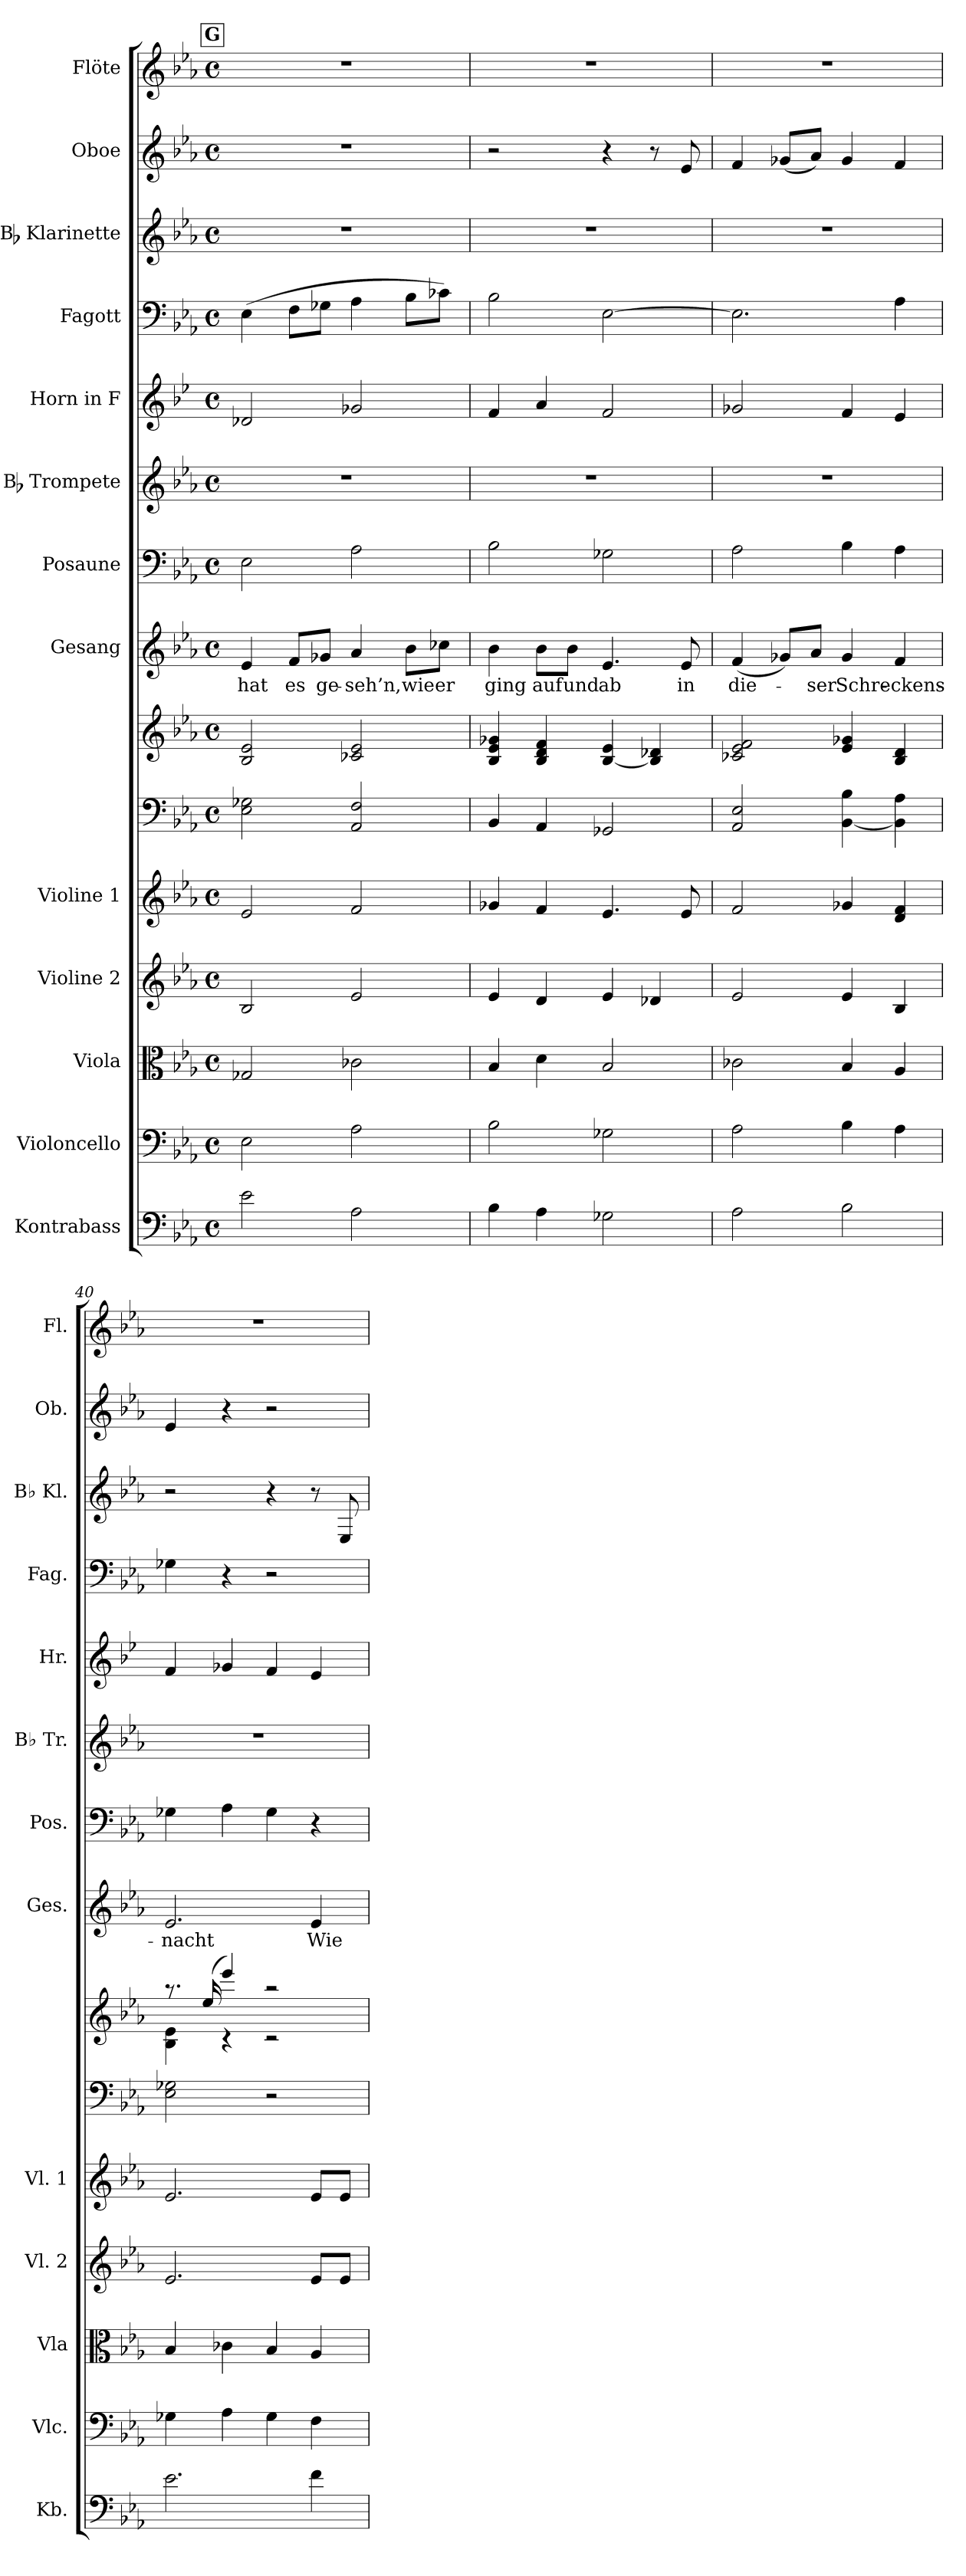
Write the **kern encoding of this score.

**kern	**kern	**kern	**kern	**kern	**kern	**kern	**kern	**text	**kern	**kern	**kern	**kern	**kern	**kern	**kern
*part14	*part13	*part12	*part11	*part10	*part9	*part9	*part8	*part8	*part7	*part6	*part5	*part4	*part3	*part2	*part1
*staff15	*staff14	*staff13	*staff12	*staff11	*staff10	*staff9	*staff8	*staff8	*staff7	*staff6	*staff5	*staff4	*staff3	*staff2	*staff1
*I"Kontrabass	*I"Violoncello	*I"Viola	*I"Violine 2	*I"Violine 1	*	*	*I"Gesang	*	*I"Posaune	*I"Bb Trompete	*I"Horn in F	*I"Fagott	*I"Bb Klarinette	*I"Oboe	*I"Flöte
*I'Kb.	*I'Vlc.	*I'Vla	*I'Vl. 2	*I'Vl. 1	*	*	*I'Ges.	*	*I'Pos.	*I'Bb Tr.	*I'Hr.	*I'Fag.	*I'Bb Kl.	*I'Ob.	*I'Fl.
!!LO:PB:g=z
*clefF4	*clefF4	*clefC3	*clefG2	*clefG2	*clefF4	*clefG2	*clefG2	*	*clefF4	*clefG2	*clefG2	*clefF4	*clefG2	*clefG2	*clefG2
*	*	*	*	*	*	*	*	*	*	*ITrd8c14	*ITrd4c7	*	*ITrd8c14	*	*
*k[b-e-a-]	*k[b-e-a-]	*k[b-e-a-]	*k[b-e-a-]	*k[b-e-a-]	*k[b-e-a-]	*k[b-e-a-]	*k[b-e-a-]	*	*k[b-e-a-]	*k[b-e-a-]	*k[b-e-a-]	*k[b-e-a-]	*k[b-e-a-]	*k[b-e-a-]	*k[b-e-a-]
*E-:	*E-:	*E-:	*E-:	*E-:	*E-:	*E-:	*E-:	*	*E-:	*E-:	*E-:	*E-:	*E-:	*E-:	*E-:
*M4/4	*M4/4	*M4/4	*M4/4	*M4/4	*M4/4	*M4/4	*M4/4	*	*M4/4	*M4/4	*M4/4	*M4/4	*M4/4	*M4/4	*M4/4
*met(c)	*met(c)	*met(c)	*met(c)	*met(c)	*met(c)	*met(c)	*met(c)	*	*met(c)	*met(c)	*met(c)	*met(c)	*met(c)	*met(c)	*met(c)
!!LO:REH:place=s1:a:B:fs=9.8:t=G
=37	=37	=37	=37	=37	=37	=37	=37	=37	=37	=37	=37	=37	=37	=37	=37
!	!	!	!	!	!	!	!	!LO:LY:b	!	!	!	!	!	!	!
2e-\	2E-\	2G-X/	2B-/	2e-/	2E-\ 2G-X\	2B-/ 2e-/	4e-/	hat	2E-\	1r	2G-X/	(>4E-\	1r	1r	1r
!	!	!	!	!	!	!	!	!LO:LY:b	!	!	!	!	!	!	!
.	.	.	.	.	.	.	8f/L	es	.	.	.	8F\L	.	.	.
!	!	!	!	!	!	!	!	!LO:LY:b	!	!	!	!	!	!	!
.	.	.	.	.	.	.	8g-X/J	ge-	.	.	.	8G-X\J	.	.	.
!	!	!	!	!	!	!	!	!LO:LY:b	!	!	!	!	!	!	!
2A-\	2A-\	2c-X\	2e-/	2f/	2AA-/ 2F/	2c-X/ 2e-/	4a-/	-seh’n,	2A-\	.	2c-X/	4A-\	.	.	.
!	!	!	!	!	!	!	!	!LO:LY:b	!	!	!	!	!	!	!
.	.	.	.	.	.	.	8b-\L	wie	.	.	.	8B-\L	.	.	.
!	!	!	!	!	!	!	!	!LO:LY:b	!	!	!	!	!	!	!
.	.	.	.	.	.	.	8cc-X\J	er	.	.	.	8c-X\J)	.	.	.
=38	=38	=38	=38	=38	=38	=38	=38	=38	=38	=38	=38	=38	=38	=38	=38
!	!	!	!	!	!	!	!	!LO:LY:b	!	!	!	!	!	!	!
4B-\	2B-\	4B-/	4e-/	4g-X/	4BB-/	4B-/ 4e-/ 4g-X/	4b-\	ging	2B-\	1r	4B-/	2B-\	1r	2r	1r
!	!	!	!	!	!	!	!	!LO:LY:b	!	!	!	!	!	!	!
4A-\	.	4d\	4d/	4f/	4AA-/	4B-/ 4d/ 4f/	8b-\L	auf	.	.	4d/	.	.	.	.
!	!	!	!	!	!	!	!	!LO:LY:b	!	!	!	!	!	!	!
.	.	.	.	.	.	.	8b-\J	und	.	.	.	.	.	.	.
!	!	!	!	!	!	!	!	!LO:LY:b	!	!	!	!	!	!	!
2G-X\	2G-X\	2B-/	4e-/	4.e-/	2GG-X/	[4B-/ 4e-/	4.e-/	ab	2G-X\	.	2B-/	[2E-\	.	4r	.
.	.	.	4d-X/	.	.	4B-/] 4d-X/	.	.	.	.	.	.	.	8r	.
!	!	!	!	!	!	!	!	!LO:LY:b	!	!	!	!	!	!	!
.	.	.	.	8e-/	.	.	8e-/	in	.	.	.	.	.	8e-/	.
=39	=39	=39	=39	=39	=39	=39	=39	=39	=39	=39	=39	=39	=39	=39	=39
!	!	!	!	!	!	!	!	!LO:LY:b	!	!	!	!	!	!	!
2A-\	2A-\	2c-X\	2e-/	2f/	2AA-/ 2E-/	2c-X/ 2e-/ 2f/	(<4f/	die-	2A-\	1r	2c-X/	2.E-\]	1r	4f/	1r
.	.	.	.	.	.	.	8g-X/L)	.	.	.	.	.	.	(<8g-X/L	.
!	!	!	!	!	!	!	!	!LO:LY:b	!	!	!	!	!	!	!
.	.	.	.	.	.	.	8a-/J	-ser	.	.	.	.	.	8a-/J)	.
!	!	!	!	!	!	!	!	!LO:LY:b	!	!	!	!	!	!	!
2B-\	4B-\	4B-/	4e-/	4g-X/	[4BB-\ 4B-\	4e-/ 4g-X/	4g-/	Schre-	4B-\	.	4B-/	.	.	4g-/	.
!	!	!	!	!	!	!	!	!LO:LY:b	!	!	!	!	!	!	!
.	4A-\	4A-/	4B-/	4d/ 4f/	4BB-\] 4A-\	4B-/ 4d/	4f/	-ckens-	4A-\	.	4A-/	4A-\	.	4f/	.
=40	=40	=40	=40	=40	=40	=40	=40	=40	=40	=40	=40	=40	=40	=40	=40
*	*	*	*	*	*	*^	*	*	*	*	*	*	*	*	*
!	!	!	!	!	!	!	!	!	!LO:LY:b	!	!	!	!	!	!	!
2.e-\	4G-X\	4B-/	2.e-/	2.e-/	2E-\ 2G-X\	8.raa	4B-\ 4e-\	2.e-/	-nacht	4G-X\	1r	4B-/	4G-X\	2r	4e-/	1r
.	.	.	.	.	.	(>16ee-/	.	.	.	.	.	.	.	.	.	.
.	4A-\	4c-X\	.	.	.	4eee-/)	4rc	.	.	4A-\	.	4c-X/	4r	.	4r	.
.	4G-\	4B-/	.	.	2r	2raa	2rc	.	.	4G-\	.	4B-/	2r	4r	2r	.
!	!	!	!	!	!	!	!	!	!LO:LY:b	!	!	!	!	!	!	!
4f\	4F\	4A-/	8e-/L	8e-/L	.	.	.	4e-/	Wie	4r	.	4A-/	.	8r	.	.
.	.	.	8e-/J	8e-/J	.	.	.	.	.	.	.	.	.	8EE-/	.	.
*	*	*	*	*	*	*v	*v	*	*	*	*	*	*	*	*	*
=	=	=	=	=	=	=	=	=	=	=	=	=	=	=	=
*-	*-	*-	*-	*-	*-	*-	*-	*-	*-	*-	*-	*-	*-	*-	*-
